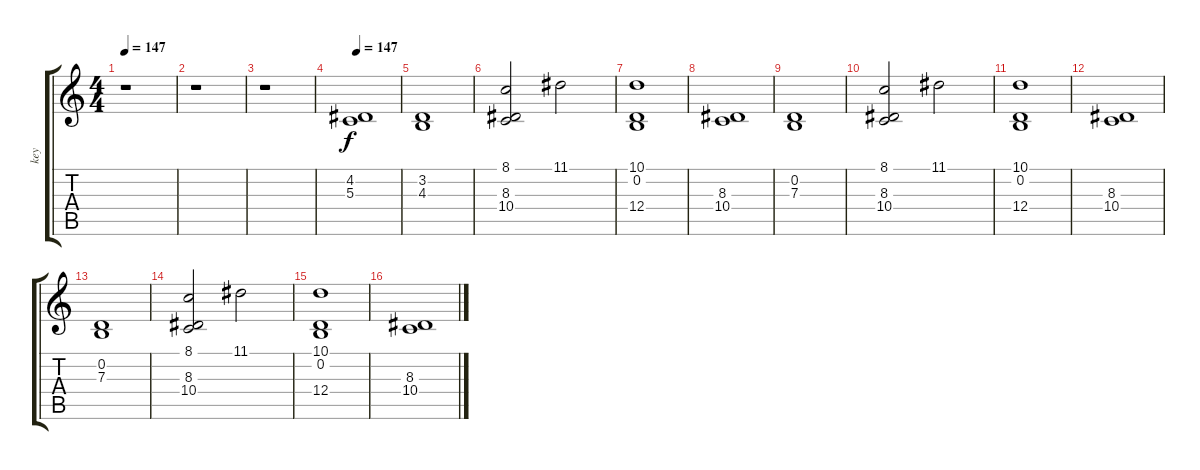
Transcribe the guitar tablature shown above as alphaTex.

\track ("key" "key") {instrument synthstrings1}
\staff {score tabs}
\tuning (E4 B3 G3 D3 A2 E2) {hide}
\ts (4 4)
\tempo 147
\clef g2
\ks c
r.1{dy f} |
r.1 |
r.1 |
\tempo 147
(4.2 5.3).1 |
(3.2 4.3).1 |
(8.1 8.3 10.4).2 11.1.2 |
(10.1 0.2 12.4).1 |
(8.3 10.4).1 |
(0.2 7.3).1 |
(8.1 8.3 10.4).2 11.1.2 |
(10.1 0.2 12.4).1 |
(8.3 10.4).1 |
(0.2 7.3).1 |
(8.1 8.3 10.4).2 11.1.2 |
(10.1 0.2 12.4).1 |
(8.3 10.4).1
